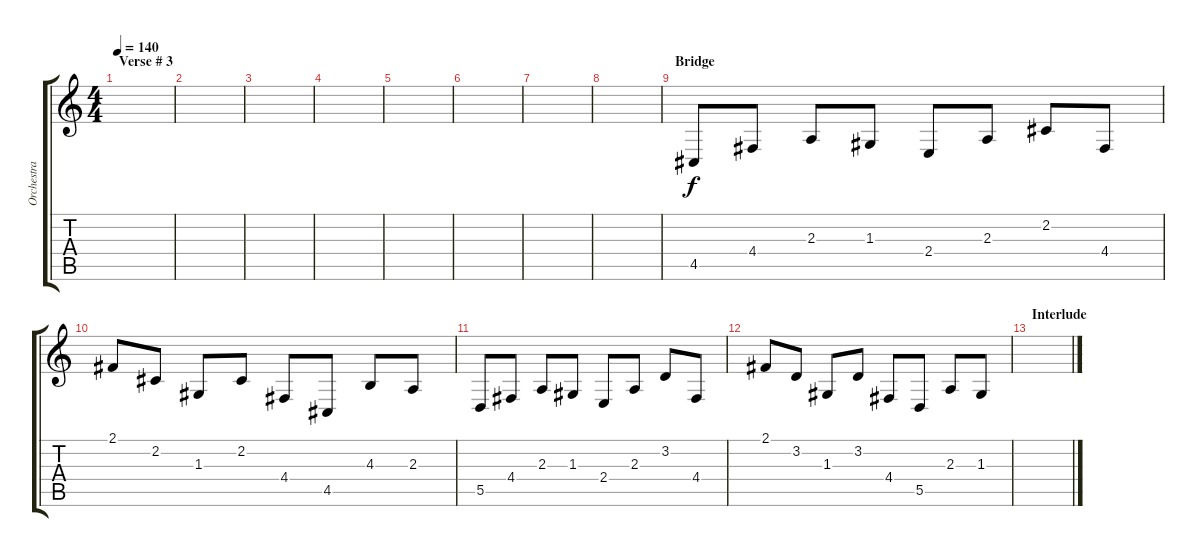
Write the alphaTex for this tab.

\track ("Orchestra - Organ" "Orchestra ") {instrument churchorgan}
\staff {score tabs}
\tuning (E4 B3 G3 D3 A2 E2) {hide}
\ts (4 4)
\section ("" "Verse # 3")
\tempo 140
\clef g2
\ks c
|
|
|
|
|
|
|
|
\section ("" "Bridge")
4.5.8{volume 10 balance 16} 4.4.8 2.3.8 1.3.8 2.4.8 2.3.8 2.2.8 4.4.8 |
2.1.8 2.2.8 1.3.8 2.2.8 4.4.8 4.5.8 4.3.8 2.3.8 |
5.5.8 4.4.8 2.3.8 1.3.8 2.4.8 2.3.8 3.2.8 4.4.8 |
2.1.8 3.2.8 1.3.8 3.2.8 4.4.8 5.5.8 2.3.8 1.3.8 |
\section ("" "Interlude")
